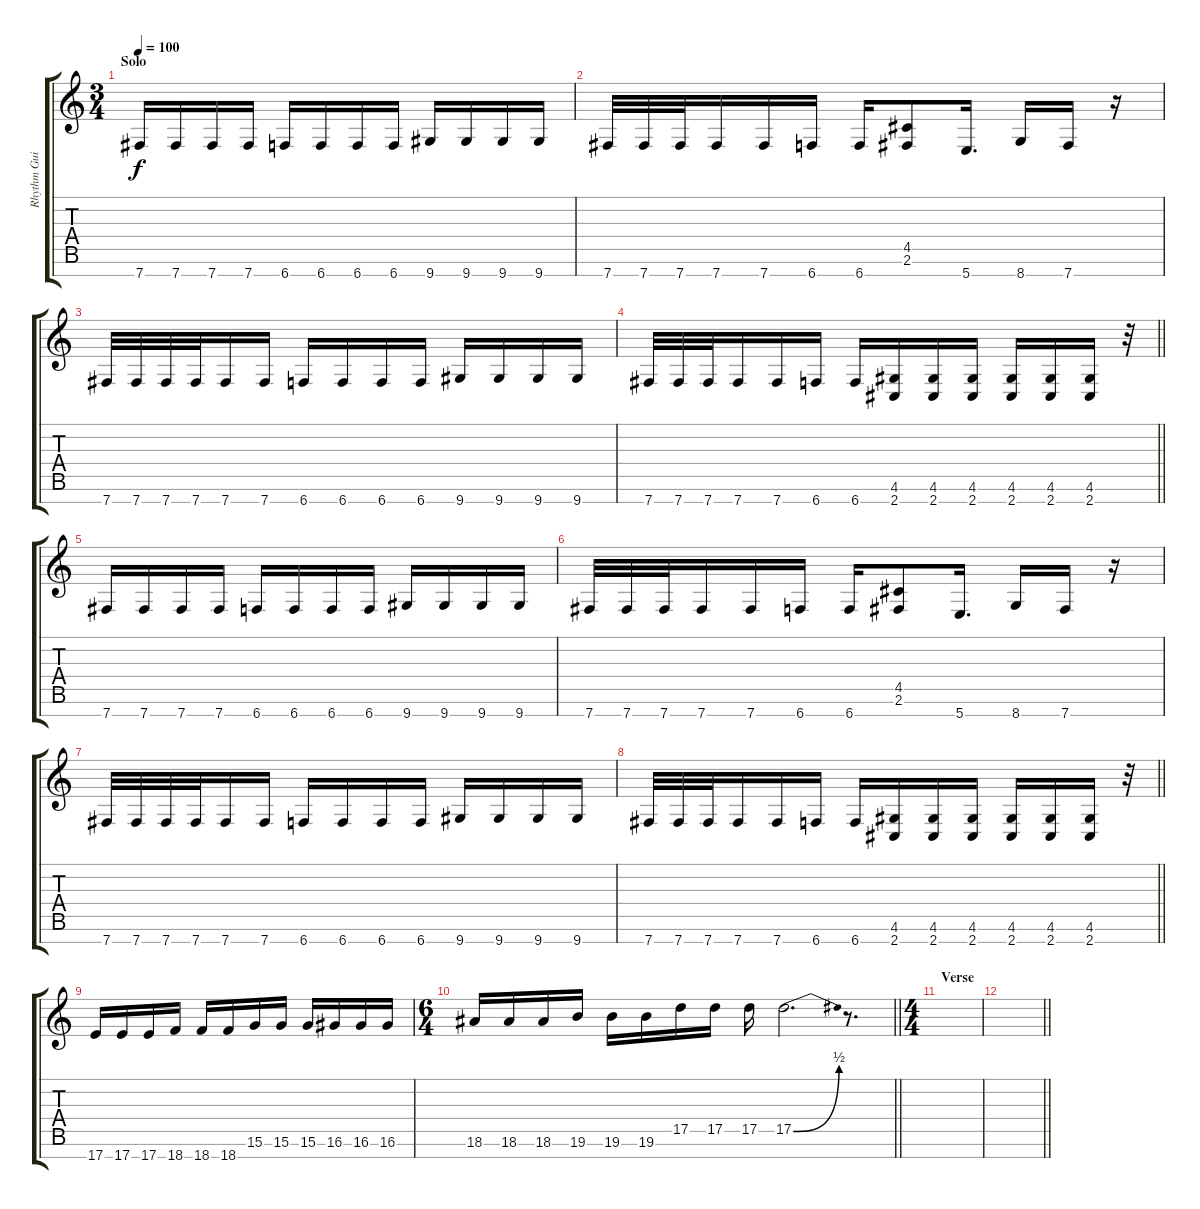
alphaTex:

\track ("Rhythm Guitar" "Rhythm Gui") {instrument distortionguitar}
\staff {score tabs}
\tuning (E4 B3 G3 D3 A2 E2 B1) {hide}
\ts (3 4)
\section ("" "Solo")
\tempo 100
\clef g2
\ks c
7.7.16{dy f} 7.7.16 7.7.16 7.7.16 6.7.16 6.7.16 6.7.16 6.7.16 9.7.16 9.7.16 9.7.16 9.7.16 |
7.7.32 7.7.32 7.7.32 7.7.16 7.7.16 6.7.16 6.7.16 (4.5 2.6).8 5.7.16{d} 8.7.16 7.7.16 r.16 |
7.7.32 7.7.32 7.7.32 7.7.32 7.7.16 7.7.16 6.7.16 6.7.16 6.7.16 6.7.16 9.7.16 9.7.16 9.7.16 9.7.16 |
\barLineRight lightlight
7.7.32 7.7.32 7.7.32 7.7.16 7.7.16 6.7.16 6.7.16 (4.6 2.7).16 (4.6 2.7).16 (4.6 2.7).16 (4.6 2.7).16 (4.6 2.7).16 (4.6 2.7).16 r.32 |
7.7.16 7.7.16 7.7.16 7.7.16 6.7.16 6.7.16 6.7.16 6.7.16 9.7.16 9.7.16 9.7.16 9.7.16 |
7.7.32 7.7.32 7.7.32 7.7.16 7.7.16 6.7.16 6.7.16 (4.5 2.6).8 5.7.16{d} 8.7.16 7.7.16 r.16 |
7.7.32 7.7.32 7.7.32 7.7.32 7.7.16 7.7.16 6.7.16 6.7.16 6.7.16 6.7.16 9.7.16 9.7.16 9.7.16 9.7.16 |
\barLineRight lightlight
7.7.32 7.7.32 7.7.32 7.7.16 7.7.16 6.7.16 6.7.16 (4.6 2.7).16 (4.6 2.7).16 (4.6 2.7).16 (4.6 2.7).16 (4.6 2.7).16 (4.6 2.7).16 r.32 |
17.7.16 17.7.16 17.7.16 18.7.16 18.7.16 18.7.16 15.6.16 15.6.16 15.6.16 16.6.16 16.6.16 16.6.16 |
\ts (6 4)
\barLineRight lightlight
18.6.16 18.6.16 18.6.16 19.6.16 19.6.16 19.6.16 17.5.16 17.5.16 17.5.16 17.5{be (bend 0 0 60 2)}.2{d} r.8{d} |
\ts (4 4)
\section ("" "Verse")
|
\barLineRight lightlight
